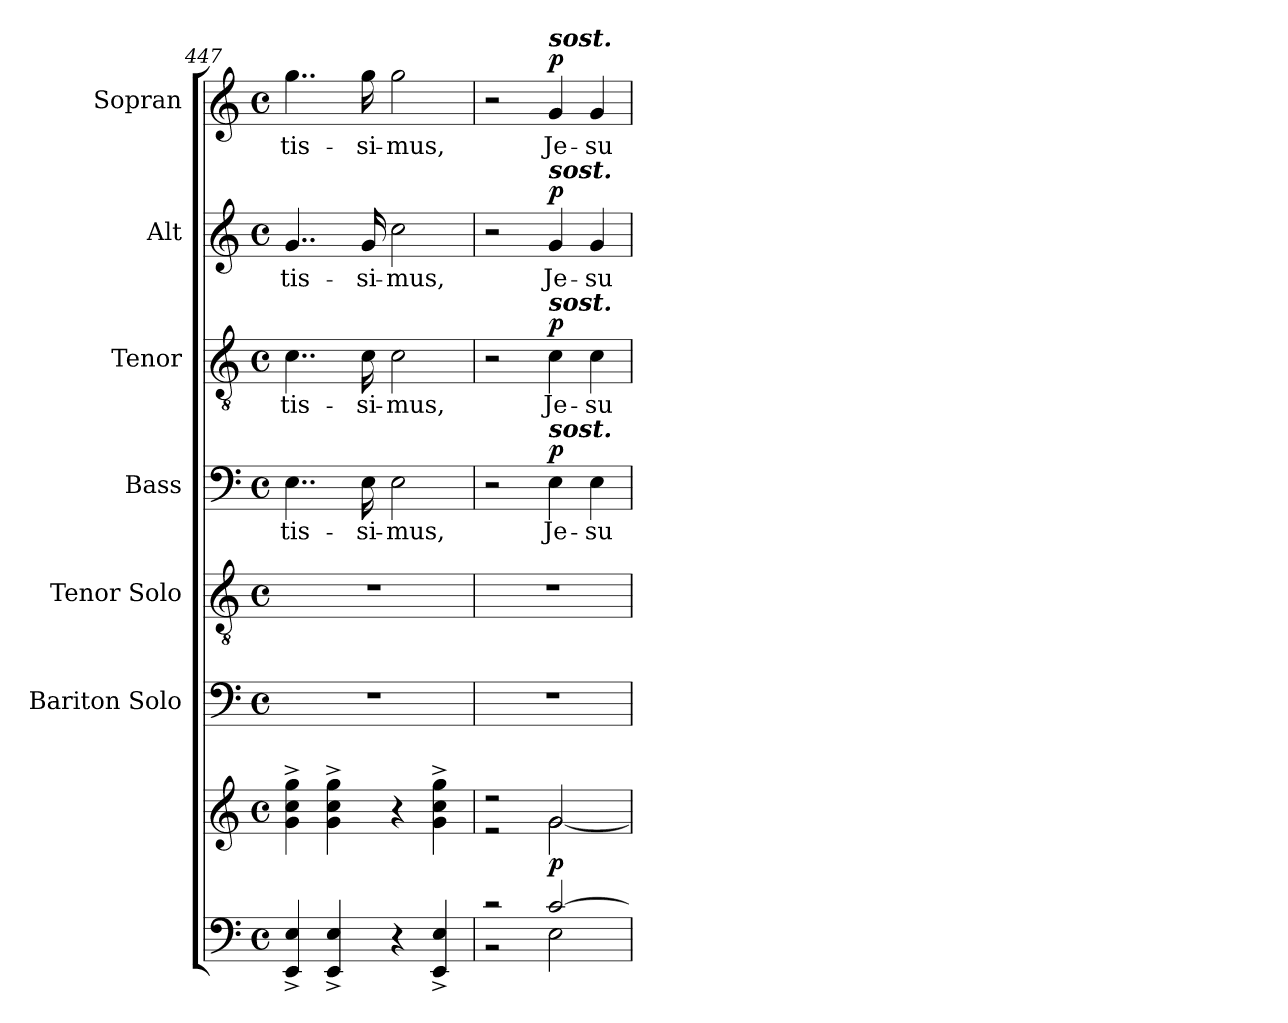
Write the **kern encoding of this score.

**kern	**kern	**dynam	**kern	**kern	**kern	**text	**dynam	**kern	**text	**dynam	**kern	**text	**dynam	**kern	**text	**dynam
*part7	*part7	*part7	*part6	*part5	*part4	*part4	*part4	*part3	*part3	*part3	*part2	*part2	*part2	*part1	*part1	*part1
*staff8	*staff7	*staff7/8	*staff6	*staff5	*staff4	*staff4	*staff4	*staff3	*staff3	*staff3	*staff2	*staff2	*staff2	*staff1	*staff1	*staff1
*	*	*	*I"Bariton Solo	*I"Tenor Solo	*I"Bass	*	*	*I"Tenor	*	*	*I"Alt	*	*	*I"Sopran	*	*
*	*	*	*	*	*I'B.	*	*	*I'T.	*	*	*I'A.	*	*	*I'S.	*	*
*clefF4	*clefG2	*	*clefF4	*clefGv2	*clefF4	*	*	*clefGv2	*	*	*clefG2	*	*	*clefG2	*	*
*k[]	*k[]	*	*k[]	*k[]	*k[]	*	*	*k[]	*	*	*k[]	*	*	*k[]	*	*
*C:	*C:	*	*C:	*C:	*C:	*	*	*C:	*	*	*C:	*	*	*C:	*	*
*M4/4	*M4/4	*	*M4/4	*M4/4	*M4/4	*	*	*M4/4	*	*	*M4/4	*	*	*M4/4	*	*
*met(c)	*met(c)	*	*met(c)	*met(c)	*met(c)	*	*	*met(c)	*	*	*met(c)	*	*	*met(c)	*	*
=447	=447	=447	=447	=447	=447	=447	=447	=447	=447	=447	=447	=447	=447	=447	=447	=447
!	!	!	!	!	!	!LO:LY:b	!	!	!LO:LY:b	!	!	!LO:LY:b	!	!	!LO:LY:b	!
4EE/^< 4E/^<	4g\^> 4cc\^> 4gg\^>	.	1r	1r	4..E\	-tis-	.	4..c\	-tis-	.	4..g/	-tis-	.	4..gg\	-tis-	.
4EE/^< 4E/^<	4g\^> 4cc\^> 4gg\^>	.	.	.	.	.	.	.	.	.	.	.	.	.	.	.
!	!	!	!	!	!	!LO:LY:b	!	!	!LO:LY:b	!	!	!LO:LY:b	!	!	!LO:LY:b	!
.	.	.	.	.	16E\	-si-	.	16c\	-si-	.	16g/	-si-	.	16gg\	-si-	.
!	!	!	!	!	!	!LO:LY:b	!	!	!LO:LY:b	!	!	!LO:LY:b	!	!	!LO:LY:b	!
4r	4r	.	.	.	2E\	-mus,	.	2c\	-mus,	.	2cc\	-mus,	.	2gg\	-mus,	.
4EE/^< 4E/^<	4g\^> 4cc\^> 4gg\^>	.	.	.	.	.	.	.	.	.	.	.	.	.	.	.
=448	=448	=448	=448	=448	=448	=448	=448	=448	=448	=448	=448	=448	=448	=448	=448	=448
*^	*^	*	*	*	*	*	*	*	*	*	*	*	*	*	*	*
2r	2r	2r	2r	.	1r	1r	2r	.	.	2r	.	.	2r	.	.	2r	.	.
!	!	!	!	!	!	!	!	!	!	!	!	!	!	!	!	!LO:TX:a:Bi:t=sost.	!	!
!	!	!	!	!	!	!	!	!	!	!	!	!	!LO:TX:a:Bi:t=sost.	!	!	!	!	!
!	!	!	!	!	!	!	!	!	!	!LO:TX:a:Bi:t=sost.	!	!	!	!	!	!	!	!
!	!	!	!	!	!	!	!LO:TX:a:Bi:t=sost.	!	!	!	!	!	!	!	!	!	!	!
!	!	!	!	!LO:DY:b	!	!	!	!LO:LY:b	!LO:DY:a	!	!LO:LY:b	!LO:DY:a	!	!LO:LY:b	!LO:DY:a	!	!LO:LY:b	!LO:DY:a
[>2c/	2E\	2g/	[<2g\	p	.	.	4E\	Je-	p	4c\	Je-	p	4g/	Je-	p	4g/	Je-	p
!	!	!	!	!	!	!	!	!LO:LY:b	!	!	!LO:LY:b	!	!	!LO:LY:b	!	!	!LO:LY:b	!
.	.	.	.	.	.	.	4E\	-su	.	4c\	-su	.	4g/	-su	.	4g/	-su	.
*v	*v	*	*	*	*	*	*	*	*	*	*	*	*	*	*	*	*	*
*	*v	*v	*	*	*	*	*	*	*	*	*	*	*	*	*	*	*
=	=	=	=	=	=	=	=	=	=	=	=	=	=	=	=	=
*-	*-	*-	*-	*-	*-	*-	*-	*-	*-	*-	*-	*-	*-	*-	*-	*-
